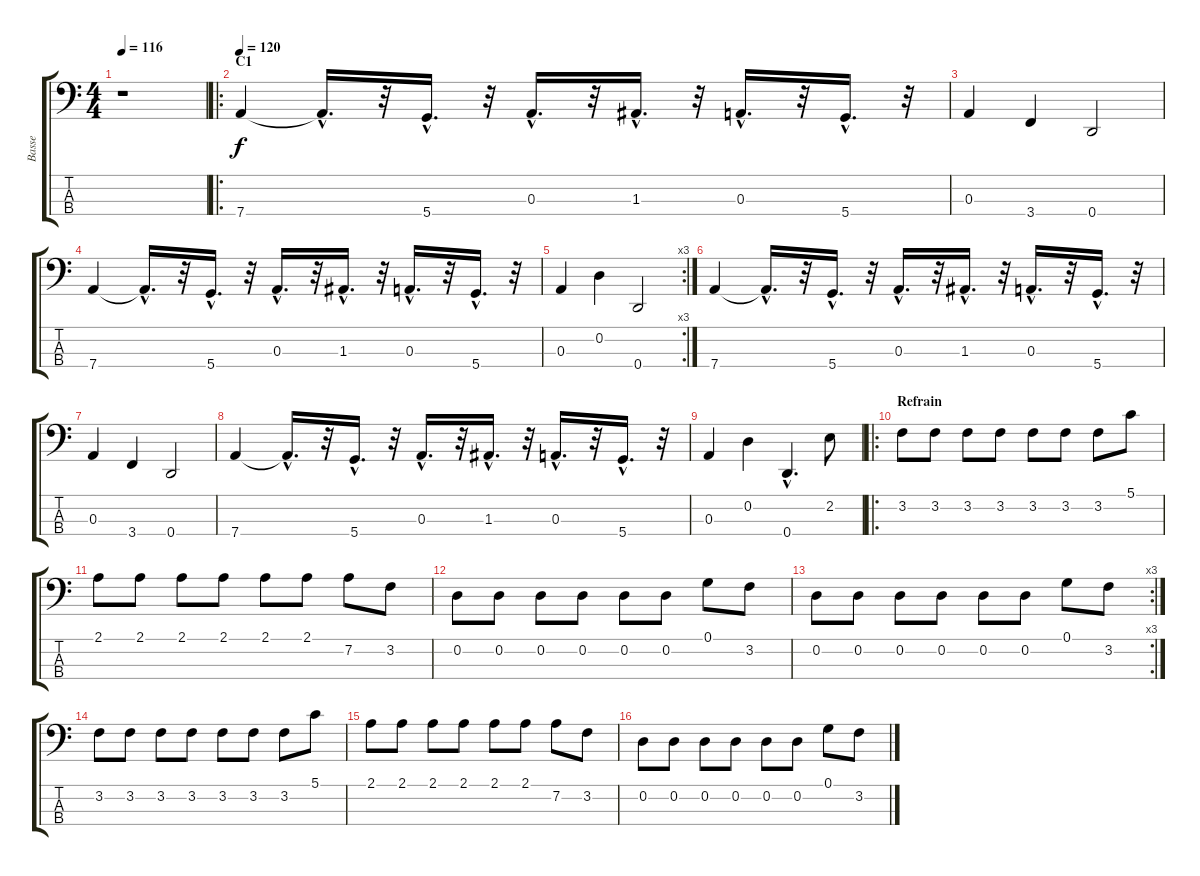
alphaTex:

\track ("Basse" "Basse") {instrument electricbassfinger}
\staff {score tabs}
\tuning (G2 D2 A1 D1) {hide}
\ts (4 4)
\tempo 116
\tempo 130
\tempo 116
\clef f4
\ks c
r.1{dy f instrument electricbassfinger} |
\ro
\section ("" "C1")
\tempo 120
7.4.4 7.4{hac t}.16{d} r.32 5.4{hac}.16{d} r.32 0.3{hac}.16{d} r.32 1.3{hac}.16{d} r.32 0.3{hac}.16{d} r.32 5.4{hac}.16{d} r.32 |
0.3.4 3.4.4 0.4.2 |
7.4.4 7.4{hac t}.16{d} r.32 5.4{hac}.16{d} r.32 0.3{hac}.16{d} r.32 1.3{hac}.16{d} r.32 0.3{hac}.16{d} r.32 5.4{hac}.16{d} r.32 |
\rc 3
0.3.4 0.2.4 0.4.2 |
7.4.4 7.4{hac t}.16{d} r.32 5.4{hac}.16{d} r.32 0.3{hac}.16{d} r.32 1.3{hac}.16{d} r.32 0.3{hac}.16{d} r.32 5.4{hac}.16{d} r.32 |
0.3.4 3.4.4 0.4.2 |
7.4.4 7.4{hac t}.16{d} r.32 5.4{hac}.16{d} r.32 0.3{hac}.16{d} r.32 1.3{hac}.16{d} r.32 0.3{hac}.16{d} r.32 5.4{hac}.16{d} r.32 |
0.3.4 0.2.4 0.4{hac}.4{d} 2.2.8 |
\ro
\section ("" "Refrain")
3.2.8 3.2.8 3.2.8 3.2.8 3.2.8 3.2.8 3.2.8 5.1.8 |
2.1.8 2.1.8 2.1.8 2.1.8 2.1.8 2.1.8 7.2.8 3.2.8 |
0.2.8 0.2.8 0.2.8 0.2.8 0.2.8 0.2.8 0.1.8 3.2.8 |
\rc 3
0.2.8 0.2.8 0.2.8 0.2.8 0.2.8 0.2.8 0.1.8 3.2.8 |
3.2.8 3.2.8 3.2.8 3.2.8 3.2.8 3.2.8 3.2.8 5.1.8 |
2.1.8 2.1.8 2.1.8 2.1.8 2.1.8 2.1.8 7.2.8 3.2.8 |
0.2.8 0.2.8 0.2.8 0.2.8 0.2.8 0.2.8 0.1.8 3.2.8
